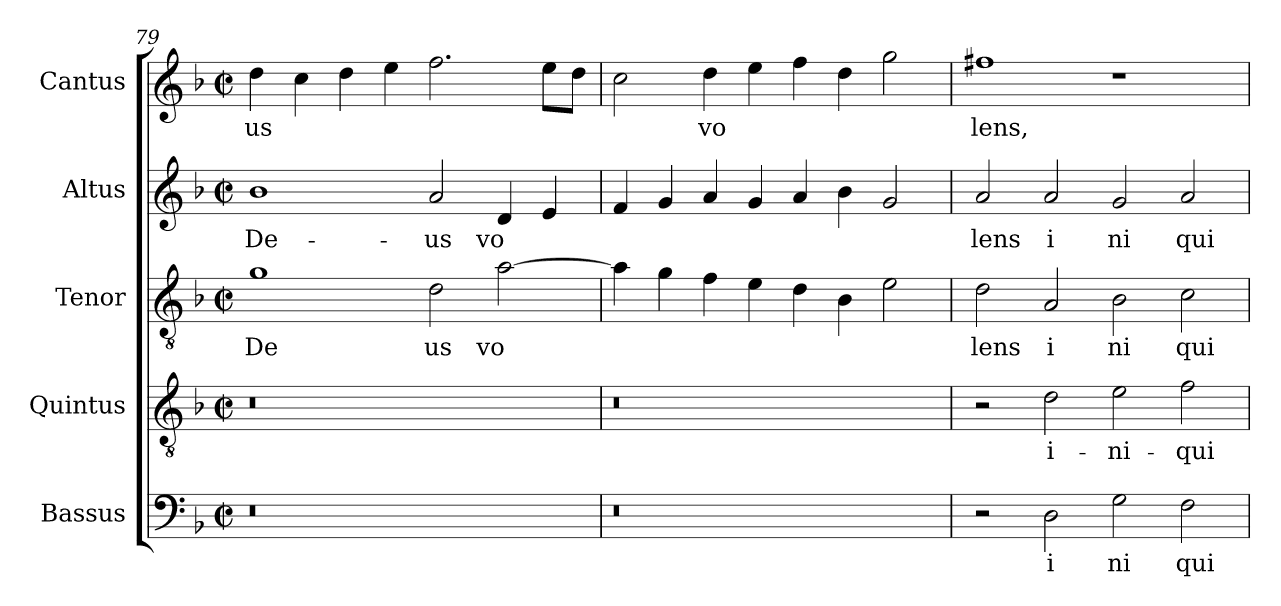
**kern	**text	**kern	**text	**kern	**text	**kern	**text	**kern	**text
*part5	*part5	*part4	*part4	*part3	*part3	*part2	*part2	*part1	*part1
*staff5	*staff5	*staff4	*staff4	*staff3	*staff3	*staff2	*staff2	*staff1	*staff1
*I"Bassus	*	*I"Quintus	*	*I"Tenor	*	*I"Altus	*	*I"Cantus	*
*clefF4	*	*clefGv2	*	*clefGv2	*	*clefG2	*	*clefG2	*
*k[b-]	*	*k[b-]	*	*k[b-]	*	*k[b-]	*	*k[b-]	*
*F:	*	*F:	*	*F:	*	*F:	*	*F:	*
*M2/2	*	*M2/2	*	*M2/2	*	*M2/2	*	*M2/2	*
*met(c|)	*	*met(c|)	*	*met(c|)	*	*met(c|)	*	*met(c|)	*
=79	=79	=79	=79	=79	=79	=79	=79	=79	=79
!	!	!	!	!	!LO:LY:b	!	!LO:LY:b	!	!LO:LY:b:cj
0r	.	0r	.	1g	De	1b-	De-	4dd\	us
!	!	!	!	!	!	!	!	!	!LO:LY:b:cj
.	.	.	.	.	.	.	.	4cc\	.
!	!	!	!	!	!	!	!	!	!LO:LY:b:cj
.	.	.	.	.	.	.	.	4dd\	.
!	!	!	!	!	!	!	!	!	!LO:LY:b:cj
.	.	.	.	.	.	.	.	4ee\	.
!	!	!	!	!	!LO:LY:b	!	!LO:LY:b	!	!LO:LY:b:cj
.	.	.	.	2d\	us	2a/	-us	2.ff\	.
!	!	!	!	!	!LO:LY:b	!	!LO:LY:b	!	!
.	.	.	.	[<2a\	vo	4d/	vo-	.	.
!	!	!	!	!	!	!	!LO:LY:b	!	!LO:LY:b:cj
.	.	.	.	.	.	4e/	--	8ee\L	.
!	!	!	!	!	!	!	!	!	!LO:LY:b:cj
.	.	.	.	.	.	.	.	8dd\J	.
!!LO:PB:g=z
=80	=80	=80	=80	=80	=80	=80	=80	=80	=80
!	!	!	!	!	!LO:LY:b	!	!LO:LY:b	!	!LO:LY:b:cj
0r	.	0r	.	4a\]	.	4f/	--	2cc\	.
!	!	!	!	!	!LO:LY:b	!	!LO:LY:b	!	!
.	.	.	.	4g\	.	4g/	--	.	.
!	!	!	!	!	!LO:LY:b	!	!LO:LY:b	!	!LO:LY:b:cj
.	.	.	.	4f\	.	4a/	--	4dd\	vo-
!	!	!	!	!	!LO:LY:b	!	!LO:LY:b	!	!LO:LY:b:cj
.	.	.	.	4e\	.	4g/	--	4ee\	--
!	!	!	!	!	!LO:LY:b	!	!LO:LY:b	!	!LO:LY:b:cj
.	.	.	.	4d\	.	4a/	--	4ff\	--
!	!	!	!	!	!LO:LY:b	!	!LO:LY:b	!	!LO:LY:b:cj
.	.	.	.	4B-\	.	4b-\	--	4dd\	--
!	!	!	!	!	!LO:LY:b	!	!LO:LY:b	!	!LO:LY:b:cj
.	.	.	.	2e\	.	2g/	--	2gg\	--
=81	=81	=81	=81	=81	=81	=81	=81	=81	=81
!	!	!	!	!	!LO:LY:b	!	!LO:LY:b	!	!LO:LY:b:cj
2r	.	2r	.	2d\	lens	2a/	-lens	1ff#X	-lens,
!	!LO:LY:b:cj	!	!LO:LY:b	!	!LO:LY:b	!	!LO:LY:b	!	!
2D\	i	2d\	i-	2A/	i	2a/	i	.	.
!	!LO:LY:b:cj	!	!LO:LY:b	!	!LO:LY:b	!	!LO:LY:b	!	!
2G\	ni	2e\	-ni-	2B-\	ni	2g/	ni	1r	.
!	!LO:LY:b:cj	!	!LO:LY:b	!	!LO:LY:b	!	!LO:LY:b	!	!
2F\	qui	2f\	-qui-	2c\	qui	2a/	qui	.	.
=	=	=	=	=	=	=	=	=	=
*-	*-	*-	*-	*-	*-	*-	*-	*-	*-
